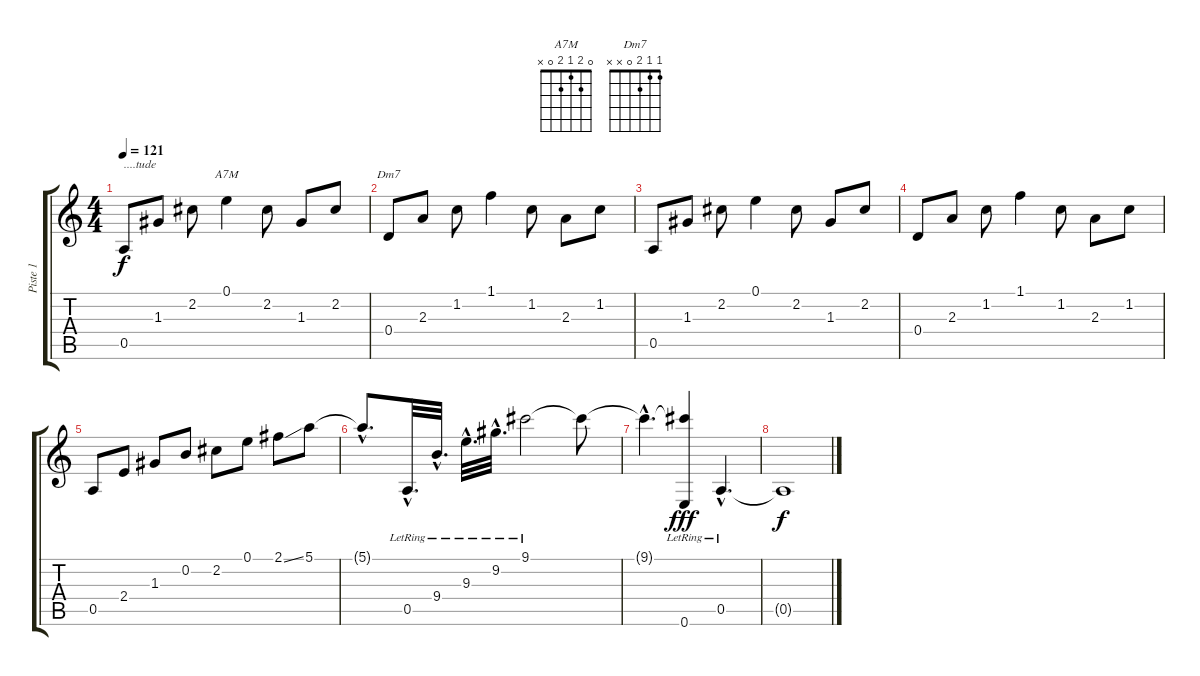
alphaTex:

\track ("Piste 1" "Piste 1") {instrument acousticguitarnylon}
\staff {score tabs}
\tuning (E4 B3 G3 D3 A2 E2) {hide}
\chord ("A7M" 0 2 1 2 0 x)
\chord ("Dm7" 1 1 2 0 x x)
\ts (4 4)
\tempo 121
\clef g2
\ks c
0.5.8{txt "....tude" dy f} 1.3.8 2.2.8 0.1.4{ch "A7M"} 2.2.8 1.3.8 2.2.8 |
0.4.8{ch "Dm7"} 2.3.8 1.2.8 1.1.4 1.2.8 2.3.8 1.2.8 |
0.5.8 1.3.8 2.2.8 0.1.4 2.2.8 1.3.8 2.2.8 |
0.4.8 2.3.8 1.2.8 1.1.4 1.2.8 2.3.8 1.2.8 |
0.5.8 2.4.8 1.3.8 0.2.8 2.2.8 0.1.8 2.1{ss}.8 5.1.8 |
5.1{hac t}.8{d} 0.5{hac lr}.32{d} 9.4{hac lr}.32{d} 9.3{hac lr}.32{d} 9.2{hac lr}.32{d} 9.1{lr}.2 9.1{t}.8 |
9.1{hac t}.4{d} (9.1{t} 0.6{lr}).4{dy fff} 0.5{hac lr}.4{d} |
0.5{t}.1{dy f}
